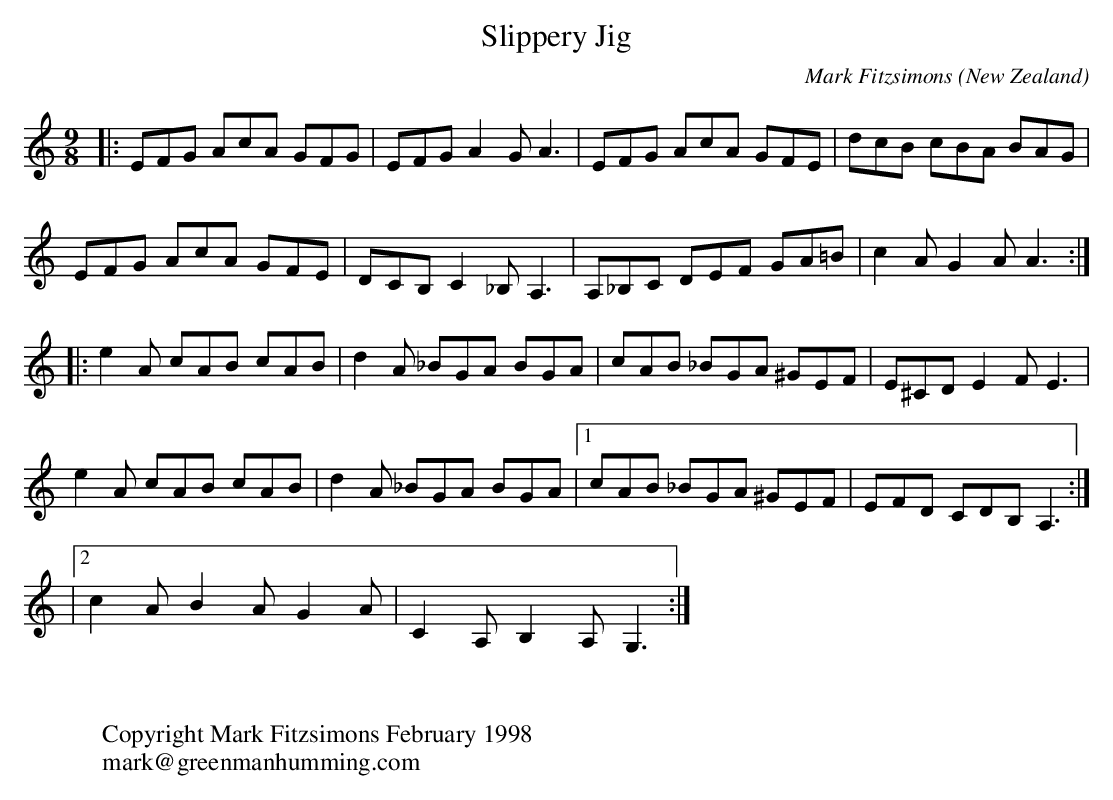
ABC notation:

X:1
T:Slippery Jig
O:New Zealand
M:9/8
C:Mark Fitzsimons
K: A min
|:EFG AcA GFG|EFG A2G A3|EFG AcA GFE|dcB cBA BAG|
EFG AcA GFE|DCB, C2_B, A,3|A,_B,C DEF GA=B|c2A G2A A3:|
|:e2A cAB cAB|d2A _BGA BGA|cAB _BGA ^GEF|E^CD E2F E3|
e2A cAB cAB|d2A _BGA BGA|1cAB _BGA ^GEF|EFD CDB, A,3:|
|2 c2A B2A G2A|C2A, B,2A, G,3:|
W:
W:
W:Copyright Mark Fitzsimons February 1998
W:mark@greenmanhumming.com
